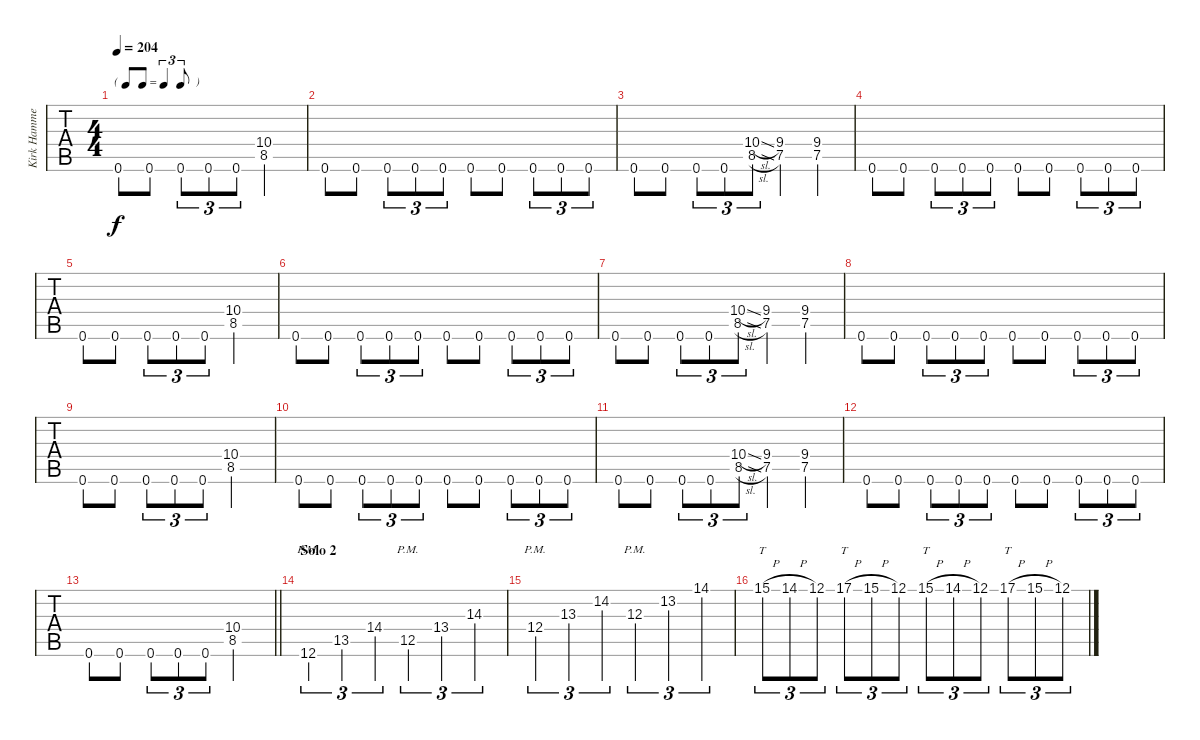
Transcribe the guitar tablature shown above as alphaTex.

\track ("Kirk Hammett" "Kirk Hamme") {instrument distortionguitar}
\staff {tabs}
\tuning (E4 B3 G3 D3 A2 E2) {hide}
\ts (4 4)
\tf triplet8th
\tempo 204
\clef g2
\ks c
0.6.8{dy f} 0.6.8 0.6.8{tu (3 2)} 0.6.8{tu (3 2)} 0.6.8{tu (3 2)} (10.4 8.5).2 |
0.6.8 0.6.8 0.6.8{tu (3 2)} 0.6.8{tu (3 2)} 0.6.8{tu (3 2)} 0.6.8 0.6.8 0.6.8{tu (3 2)} 0.6.8{tu (3 2)} 0.6.8{tu (3 2)} |
0.6.8 0.6.8 0.6.8{tu (3 2)} 0.6.8{tu (3 2)} (10.4{sl} 8.5{sl}).8{tu (3 2)} (9.4 7.5).4 (9.4 7.5).4 |
0.6.8 0.6.8 0.6.8{tu (3 2)} 0.6.8{tu (3 2)} 0.6.8{tu (3 2)} 0.6.8 0.6.8 0.6.8{tu (3 2)} 0.6.8{tu (3 2)} 0.6.8{tu (3 2)} |
0.6.8 0.6.8 0.6.8{tu (3 2)} 0.6.8{tu (3 2)} 0.6.8{tu (3 2)} (10.4 8.5).2 |
0.6.8 0.6.8 0.6.8{tu (3 2)} 0.6.8{tu (3 2)} 0.6.8{tu (3 2)} 0.6.8 0.6.8 0.6.8{tu (3 2)} 0.6.8{tu (3 2)} 0.6.8{tu (3 2)} |
0.6.8 0.6.8 0.6.8{tu (3 2)} 0.6.8{tu (3 2)} (10.4{sl} 8.5{sl}).8{tu (3 2)} (9.4 7.5).4 (9.4 7.5).4 |
0.6.8 0.6.8 0.6.8{tu (3 2)} 0.6.8{tu (3 2)} 0.6.8{tu (3 2)} 0.6.8 0.6.8 0.6.8{tu (3 2)} 0.6.8{tu (3 2)} 0.6.8{tu (3 2)} |
0.6.8 0.6.8 0.6.8{tu (3 2)} 0.6.8{tu (3 2)} 0.6.8{tu (3 2)} (10.4 8.5).2 |
0.6.8 0.6.8 0.6.8{tu (3 2)} 0.6.8{tu (3 2)} 0.6.8{tu (3 2)} 0.6.8 0.6.8 0.6.8{tu (3 2)} 0.6.8{tu (3 2)} 0.6.8{tu (3 2)} |
0.6.8 0.6.8 0.6.8{tu (3 2)} 0.6.8{tu (3 2)} (10.4{sl} 8.5{sl}).8{tu (3 2)} (9.4 7.5).4 (9.4 7.5).4 |
0.6.8 0.6.8 0.6.8{tu (3 2)} 0.6.8{tu (3 2)} 0.6.8{tu (3 2)} 0.6.8 0.6.8 0.6.8{tu (3 2)} 0.6.8{tu (3 2)} 0.6.8{tu (3 2)} |
\barLineRight lightlight
0.6.8 0.6.8 0.6.8{tu (3 2)} 0.6.8{tu (3 2)} 0.6.8{tu (3 2)} (10.4 8.5).2 |
\section ("" "Solo 2")
12.6{pm}.4{tu (3 2) volume 16} 13.5.4{tu (3 2)} 14.4.4{tu (3 2)} 12.5{pm}.4{tu (3 2)} 13.4.4{tu (3 2)} 14.3.4{tu (3 2)} |
12.4{pm}.4{tu (3 2)} 13.3.4{tu (3 2)} 14.2.4{tu (3 2)} 12.3{pm}.4{tu (3 2)} 13.2.4{tu (3 2)} 14.1.4{tu (3 2)} |
15.1{h}.8{tt tu (3 2)} 14.1{h}.8{tu (3 2)} 12.1.8{tu (3 2)} 17.1{h}.8{tt tu (3 2)} 15.1{h}.8{tu (3 2)} 12.1.8{tu (3 2)} 15.1{h}.8{tt tu (3 2)} 14.1{h}.8{tu (3 2)} 12.1.8{tu (3 2)} 17.1{h}.8{tt tu (3 2)} 15.1{h}.8{tu (3 2)} 12.1.8{tu (3 2)}
